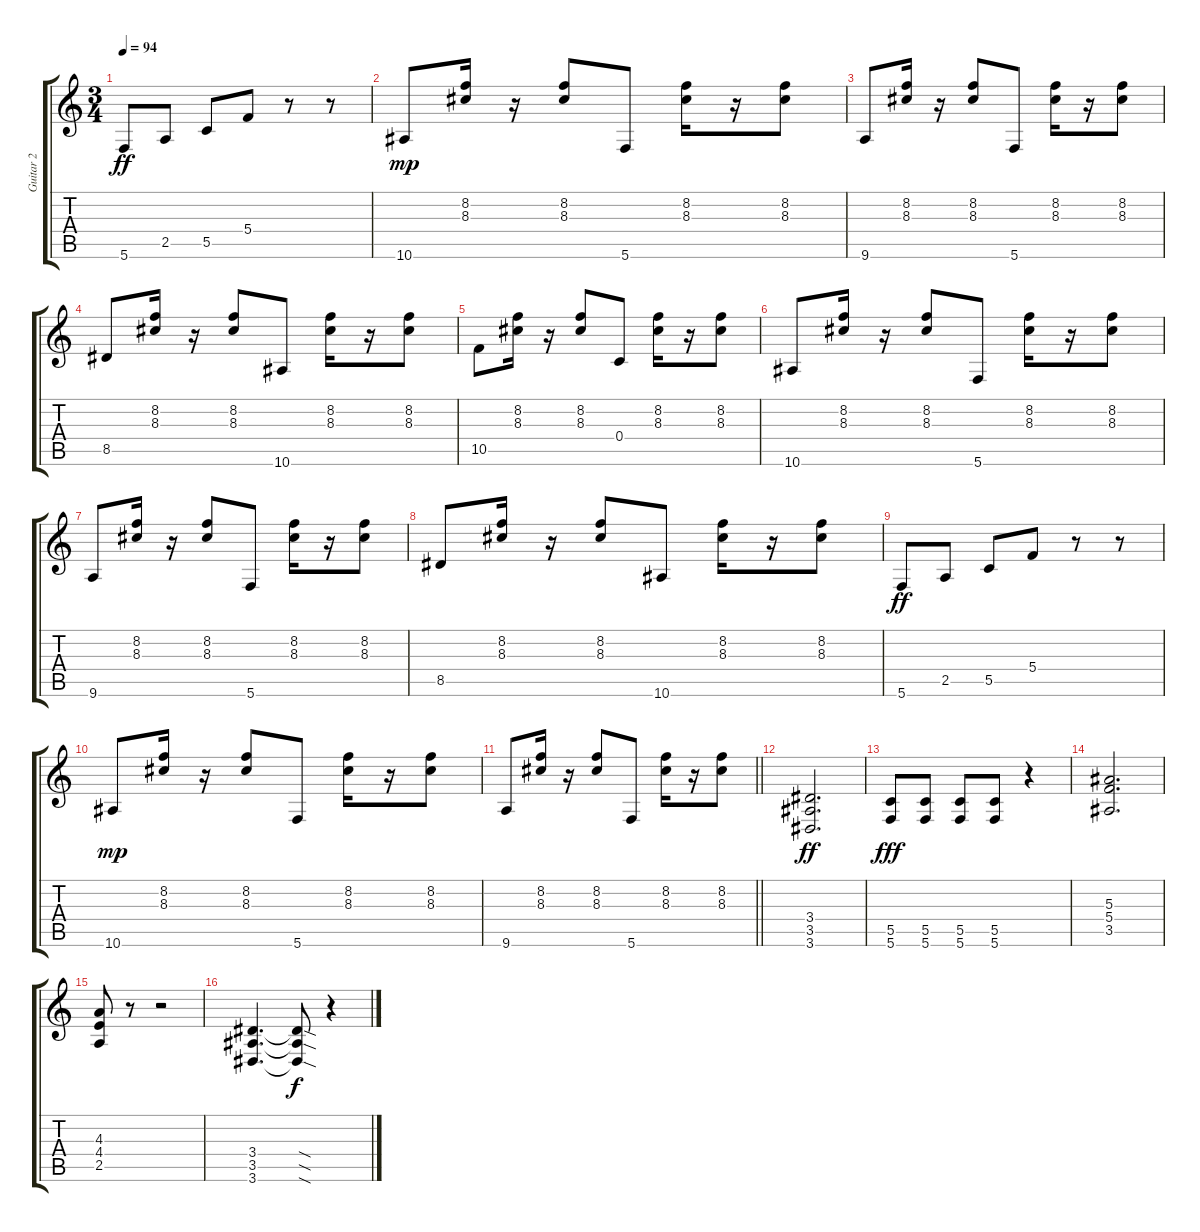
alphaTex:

\track ("Guitar 2" "Guitar 2") {instrument overdrivenguitar}
\staff {score tabs}
\tuning (D4 A3 F3 C3 G2 C2) {hide}
\ts (3 4)
\tempo 94
\clef g2
\ks c
5.6.8{dy ff} 2.5.8 5.5.8 5.4.8 r.8 r.8 |
10.6.8{dy mp} (8.2 8.3).16 r.16 (8.2 8.3).8 5.6.8 (8.2 8.3).16 r.16 (8.2 8.3).8 |
9.6.8 (8.2 8.3).16 r.16 (8.2 8.3).8 5.6.8 (8.2 8.3).16 r.16 (8.2 8.3).8 |
8.5.8 (8.2 8.3).16 r.16 (8.2 8.3).8 10.6.8 (8.2 8.3).16 r.16 (8.2 8.3).8 |
10.5.8 (8.2 8.3).16 r.16 (8.2 8.3).8 0.4.8 (8.2 8.3).16 r.16 (8.2 8.3).8 |
10.6.8 (8.2 8.3).16 r.16 (8.2 8.3).8 5.6.8 (8.2 8.3).16 r.16 (8.2 8.3).8 |
9.6.8 (8.2 8.3).16 r.16 (8.2 8.3).8 5.6.8 (8.2 8.3).16 r.16 (8.2 8.3).8 |
8.5.8 (8.2 8.3).16 r.16 (8.2 8.3).8 10.6.8 (8.2 8.3).16 r.16 (8.2 8.3).8 |
5.6.8{dy ff} 2.5.8 5.5.8 5.4.8 r.8 r.8 |
10.6.8{dy mp} (8.2 8.3).16 r.16 (8.2 8.3).8 5.6.8 (8.2 8.3).16 r.16 (8.2 8.3).8 |
\barLineRight lightlight
9.6.8 (8.2 8.3).16 r.16 (8.2 8.3).8 5.6.8 (8.2 8.3).16 r.16 (8.2 8.3).8 |
\section ("" "")
(3.4 3.5 3.6).2{d dy ff volume 12 instrument distortionguitar} |
(5.5 5.6).8{dy fff} (5.5 5.6).8 (5.5 5.6).8 (5.5 5.6).8 r.4 |
(5.3 5.4 3.5).2{d} |
(4.3 4.4 2.5).8 r.8 r.2 |
(3.4 3.5 3.6).4{d} (3.4{sod t} 3.5{sod t} 3.6{sod t}).8{dy f} r.4
